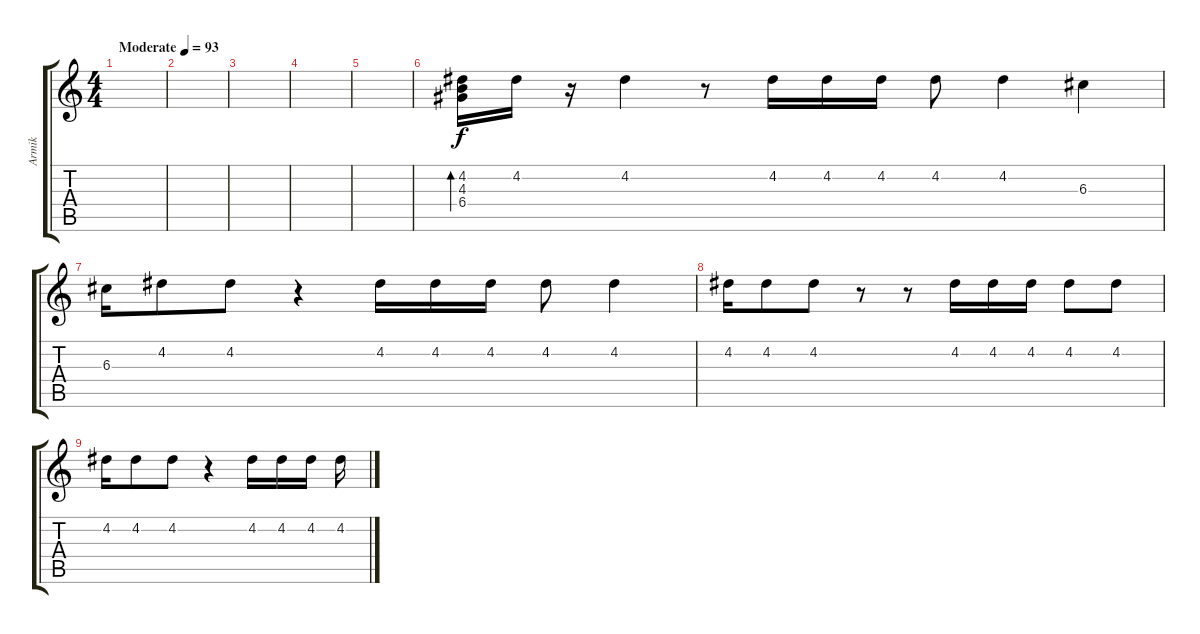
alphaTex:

\track ("Armik" "Armik") {solo instrument acousticguitarnylon}
\staff {score tabs}
\tuning (E4 B3 G3 D3 A2 E2) {hide}
\ts (4 4)
\tempo (93 "Moderate")
\clef g2
\ks c
|
|
|
|
|
(4.2 4.3 6.4).16{bd 480} 4.2.16 r.16 4.2.4 r.8 4.2.16 4.2.16 4.2.16 4.2.8 4.2.4 6.3.4 |
6.3.16 4.2.8 4.2.8 r.4 4.2.16 4.2.16 4.2.16 4.2.8 4.2.4 |
4.2.16 4.2.8 4.2.8 r.8 r.8 4.2.16 4.2.16 4.2.16 4.2.8 4.2.8 |
4.2.16 4.2.8 4.2.8 r.4 4.2.16 4.2.16 4.2.16 4.2.16
